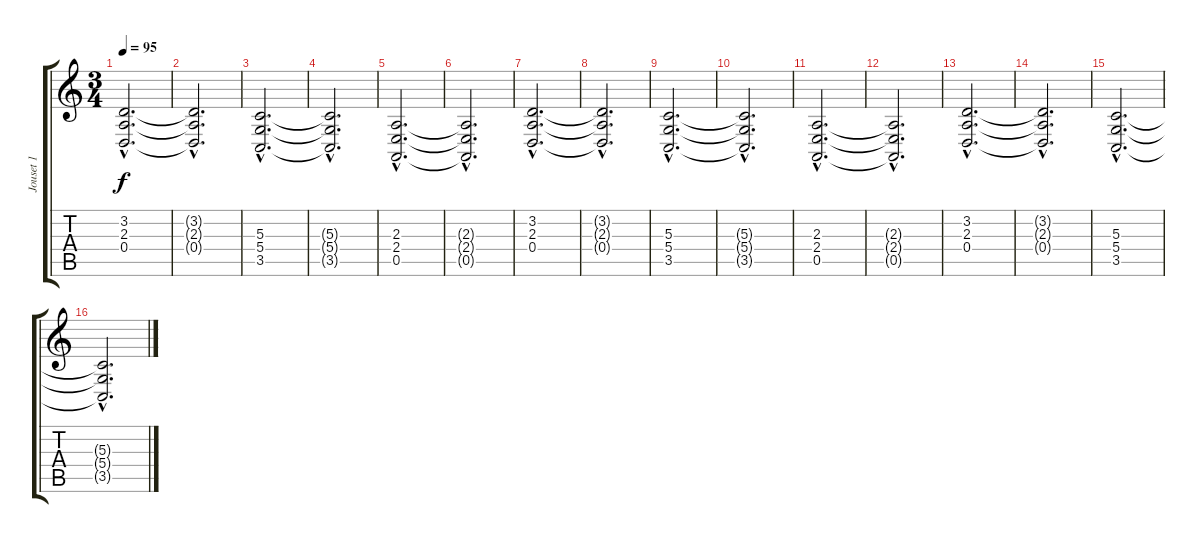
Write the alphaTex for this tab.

\track ("Jouset 1" "Jouset 1") {instrument stringensemble1}
\staff {score tabs}
\tuning (E4 B3 G3 D3 A2 E2) {hide}
\ts (3 4)
\tempo 95
\clef g2
\ks c
(3.2{hac} 2.3{hac} 0.4{hac}).2{d dy f instrument stringensemble1} |
(3.2{hac t} 2.3{hac t} 0.4{hac t}).2{d} |
(5.3{hac} 5.4{hac} 3.5{hac}).2{d} |
(5.3{hac t} 5.4{hac t} 3.5{hac t}).2{d} |
(2.3{hac} 2.4{hac} 0.5{hac}).2{d} |
(2.3{hac t} 2.4{hac t} 0.5{hac t}).2{d} |
(3.2{hac} 2.3{hac} 0.4{hac}).2{d} |
(3.2{hac t} 2.3{hac t} 0.4{hac t}).2{d} |
(5.3{hac} 5.4{hac} 3.5{hac}).2{d} |
(5.3{hac t} 5.4{hac t} 3.5{hac t}).2{d} |
(2.3{hac} 2.4{hac} 0.5{hac}).2{d} |
(2.3{hac t} 2.4{hac t} 0.5{hac t}).2{d} |
(3.2{hac} 2.3{hac} 0.4{hac}).2{d} |
(3.2{hac t} 2.3{hac t} 0.4{hac t}).2{d} |
(5.3{hac} 5.4{hac} 3.5{hac}).2{d} |
(5.3{hac t} 5.4{hac t} 3.5{hac t}).2{d}
